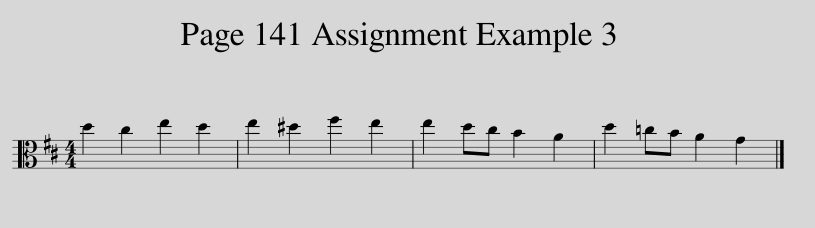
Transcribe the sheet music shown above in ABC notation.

X:1
L:1/8
M:4/4
I:linebreak $
K:D
V:1 alto
V:1
 d2 c2 e2 d2 | e2 ^d2 f2 e2 | e2 dc B2 A2 | d2 =cB A2 G2 |] %4
